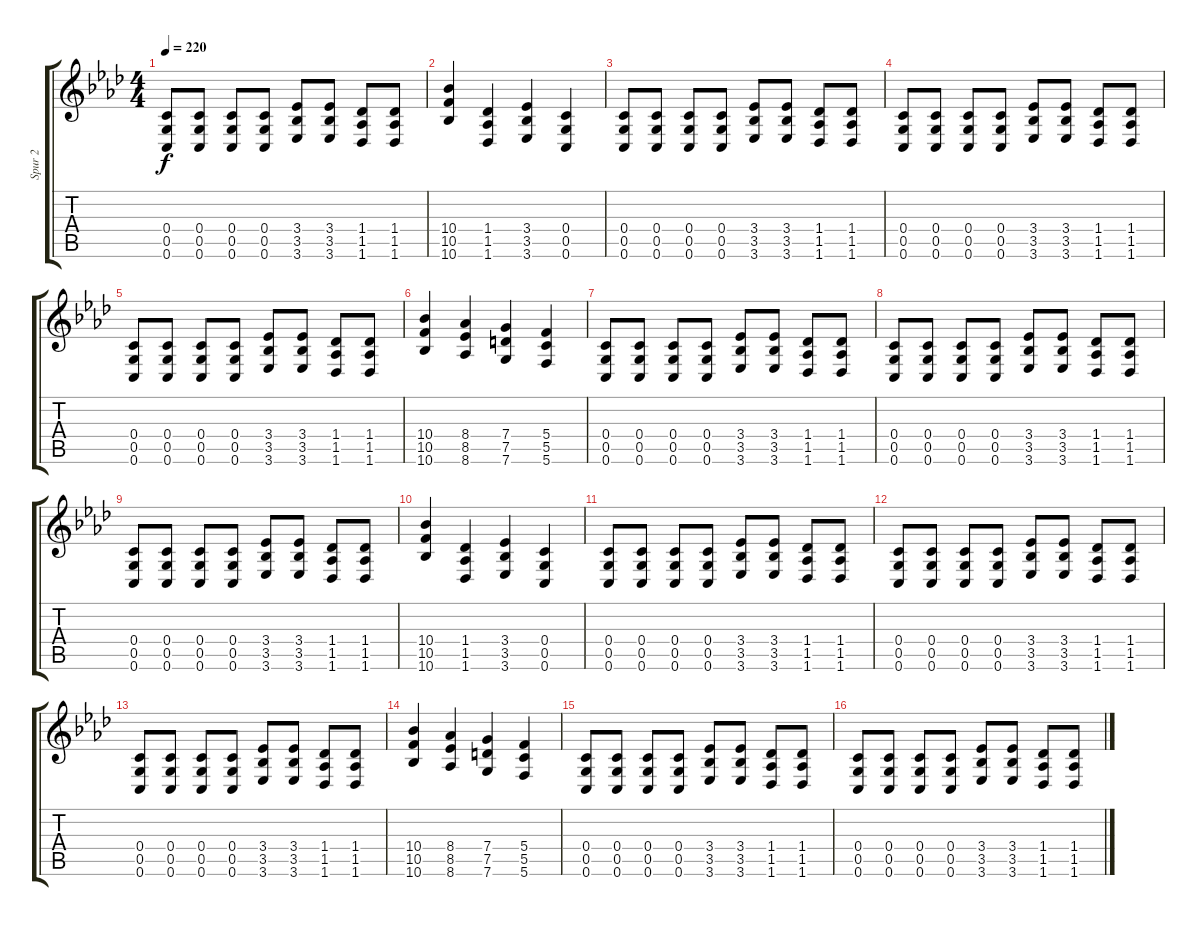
\track ("Spur 2" "Spur 2") {instrument distortionguitar}
\staff {score tabs}
\tuning (D4 A3 F3 C3 G2 C2) {hide}
\ts (4 4)
\tempo 220
\clef g2
\ks fminor
(0.4 0.5 0.6).8{dy f} (0.4 0.5 0.6).8 (0.4 0.5 0.6).8 (0.4 0.5 0.6).8 (3.4 3.5 3.6).8 (3.4 3.5 3.6).8 (1.4 1.5 1.6).8 (1.4 1.5 1.6).8 |
(10.4 10.5 10.6).4 (1.4 1.5 1.6).4 (3.4 3.5 3.6).4 (0.4 0.5 0.6).4 |
(0.4 0.5 0.6).8 (0.4 0.5 0.6).8 (0.4 0.5 0.6).8 (0.4 0.5 0.6).8 (3.4 3.5 3.6).8 (3.4 3.5 3.6).8 (1.4 1.5 1.6).8 (1.4 1.5 1.6).8 |
(0.4 0.5 0.6).8 (0.4 0.5 0.6).8 (0.4 0.5 0.6).8 (0.4 0.5 0.6).8 (3.4 3.5 3.6).8 (3.4 3.5 3.6).8 (1.4 1.5 1.6).8 (1.4 1.5 1.6).8 |
(0.4 0.5 0.6).8 (0.4 0.5 0.6).8 (0.4 0.5 0.6).8 (0.4 0.5 0.6).8 (3.4 3.5 3.6).8 (3.4 3.5 3.6).8 (1.4 1.5 1.6).8 (1.4 1.5 1.6).8 |
(10.4 10.5 10.6).4 (8.4 8.5 8.6).4 (7.4 7.5 7.6).4 (5.4 5.5 5.6).4 |
(0.4 0.5 0.6).8 (0.4 0.5 0.6).8 (0.4 0.5 0.6).8 (0.4 0.5 0.6).8 (3.4 3.5 3.6).8 (3.4 3.5 3.6).8 (1.4 1.5 1.6).8 (1.4 1.5 1.6).8 |
(0.4 0.5 0.6).8 (0.4 0.5 0.6).8 (0.4 0.5 0.6).8 (0.4 0.5 0.6).8 (3.4 3.5 3.6).8 (3.4 3.5 3.6).8 (1.4 1.5 1.6).8 (1.4 1.5 1.6).8 |
(0.4 0.5 0.6).8 (0.4 0.5 0.6).8 (0.4 0.5 0.6).8 (0.4 0.5 0.6).8 (3.4 3.5 3.6).8 (3.4 3.5 3.6).8 (1.4 1.5 1.6).8 (1.4 1.5 1.6).8 |
(10.4 10.5 10.6).4 (1.4 1.5 1.6).4 (3.4 3.5 3.6).4 (0.4 0.5 0.6).4 |
(0.4 0.5 0.6).8 (0.4 0.5 0.6).8 (0.4 0.5 0.6).8 (0.4 0.5 0.6).8 (3.4 3.5 3.6).8 (3.4 3.5 3.6).8 (1.4 1.5 1.6).8 (1.4 1.5 1.6).8 |
(0.4 0.5 0.6).8 (0.4 0.5 0.6).8 (0.4 0.5 0.6).8 (0.4 0.5 0.6).8 (3.4 3.5 3.6).8 (3.4 3.5 3.6).8 (1.4 1.5 1.6).8 (1.4 1.5 1.6).8 |
(0.4 0.5 0.6).8 (0.4 0.5 0.6).8 (0.4 0.5 0.6).8 (0.4 0.5 0.6).8 (3.4 3.5 3.6).8 (3.4 3.5 3.6).8 (1.4 1.5 1.6).8 (1.4 1.5 1.6).8 |
(10.4 10.5 10.6).4 (8.4 8.5 8.6).4 (7.4 7.5 7.6).4 (5.4 5.5 5.6).4 |
(0.4 0.5 0.6).8 (0.4 0.5 0.6).8 (0.4 0.5 0.6).8 (0.4 0.5 0.6).8 (3.4 3.5 3.6).8 (3.4 3.5 3.6).8 (1.4 1.5 1.6).8 (1.4 1.5 1.6).8 |
(0.4 0.5 0.6).8 (0.4 0.5 0.6).8 (0.4 0.5 0.6).8 (0.4 0.5 0.6).8 (3.4 3.5 3.6).8 (3.4 3.5 3.6).8 (1.4 1.5 1.6).8 (1.4 1.5 1.6).8
